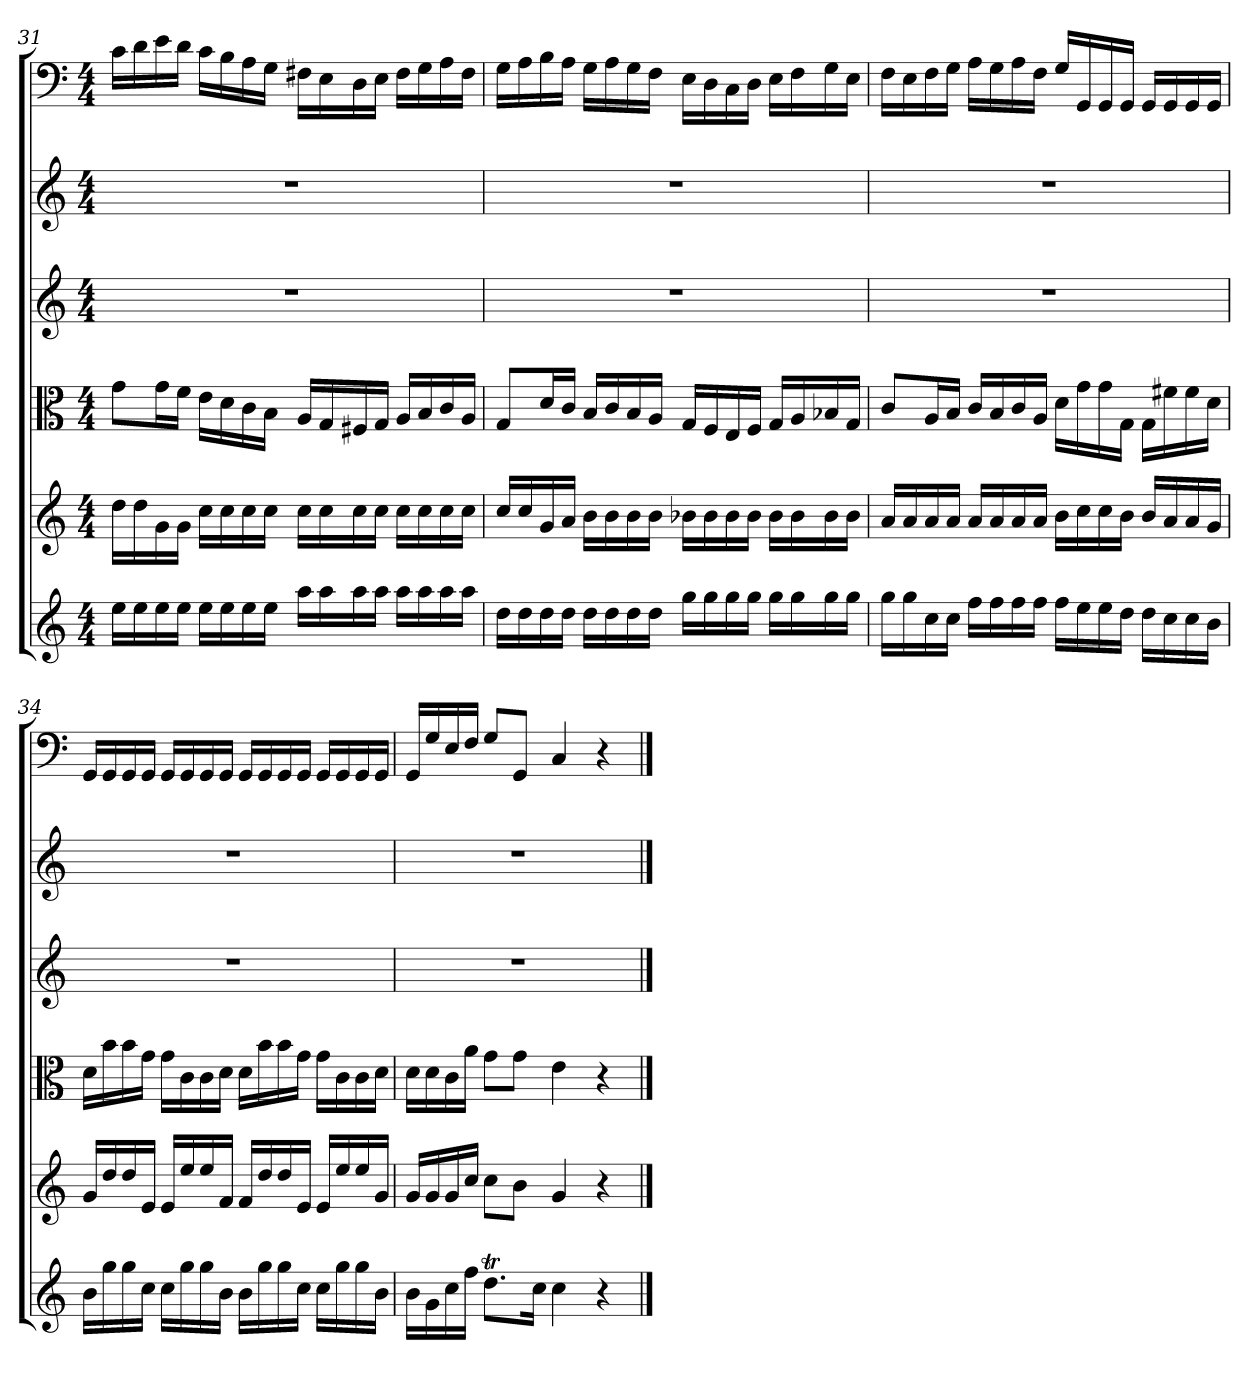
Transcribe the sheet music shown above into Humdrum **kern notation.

**kern	**kern	**kern	**kern	**kern	**kern
*part6	*part5	*part4	*part3	*part2	*part1
*staff6	*staff5	*staff4	*staff3	*staff2	*staff1
*clefG2	*clefG2	*clefC3	*clefG2	*clefG2	*clefF4
*k[]	*k[]	*k[]	*k[]	*k[]	*k[]
*C:	*C:	*C:	*C:	*C:	*C:
*M4/4	*M4/4	*M4/4	*M4/4	*M4/4	*M4/4
=31	=31	=31	=31	=31	=31
16ee\LL	16dd\LL	8g\L	1r	1r	16c\LL
16ee\	16dd\	.	.	.	16d\
16ee\	16g\	16g\L	.	.	16e\
16ee\JJ	16g\JJ	16f\JJ	.	.	16d\JJ
16ee\LL	16cc\LL	16e\LL	.	.	16c\LL
16ee\	16cc\	16d\	.	.	16B\
16ee\	16cc\	16c\	.	.	16A\
16ee\JJ	16cc\JJ	16B\JJ	.	.	16G\JJ
16aa\LL	16cc\LL	16A/LL	.	.	16F#X\LL
16aa\	16cc\	16G/	.	.	16E\
16aa\	16cc\	16F#X/	.	.	16D\
16aa\JJ	16cc\JJ	16G/JJ	.	.	16E\JJ
16aa\LL	16cc\LL	16A/LL	.	.	16F#\LL
16aa\	16cc\	16B/	.	.	16G\
16aa\	16cc\	16c/	.	.	16A\
16aa\JJ	16cc\JJ	16A/JJ	.	.	16F#\JJ
=32	=32	=32	=32	=32	=32
16dd\LL	16cc/LL	8G/L	1r	1r	16G\LL
16dd\	16cc/	.	.	.	16A\
16dd\	16g/	16d/L	.	.	16B\
16dd\JJ	16a/JJ	16c/JJ	.	.	16A\JJ
16dd\LL	16b\LL	16B/LL	.	.	16G\LL
16dd\	16b\	16c/	.	.	16A\
16dd\	16b\	16B/	.	.	16G\
16dd\JJ	16b\JJ	16A/JJ	.	.	16F\JJ
16gg\LL	16b-X\LL	16G/LL	.	.	16E\LL
16gg\	16b-\	16F/	.	.	16D\
16gg\	16b-\	16E/	.	.	16C\
16gg\JJ	16b-\JJ	16F/JJ	.	.	16D\JJ
16gg\LL	16b-\LL	16G/LL	.	.	16E\LL
16gg\	16b-\	16A/	.	.	16F\
16gg\	16b-\	16B-X/	.	.	16G\
16gg\JJ	16b-\JJ	16G/JJ	.	.	16E\JJ
=33	=33	=33	=33	=33	=33
16gg\LL	16a/LL	8c/L	1r	1r	16F\LL
16gg\	16a/	.	.	.	16E\
16cc\	16a/	16A/L	.	.	16F\
16cc\JJ	16a/JJ	16B/JJ	.	.	16G\JJ
16ff\LL	16a/LL	16c/LL	.	.	16A\LL
16ff\	16a/	16B/	.	.	16G\
16ff\	16a/	16c/	.	.	16A\
16ff\JJ	16a/JJ	16A/JJ	.	.	16F\JJ
16ff\LL	16b\LL	16d\LL	.	.	16G/LL
16ee\	16cc\	16g\	.	.	16GG/
16ee\	16cc\	16g\	.	.	16GG/
16dd\JJ	16b\JJ	16G\JJ	.	.	16GG/JJ
16dd\LL	16b/LL	16G\LL	.	.	16GG/LL
16cc\	16a/	16f#X\	.	.	16GG/
16cc\	16a/	16f#\	.	.	16GG/
16b\JJ	16g/JJ	16d\JJ	.	.	16GG/JJ
=34	=34	=34	=34	=34	=34
16b\LL	16g/LL	16d\LL	1r	1r	16GG/LL
16gg\	16dd/	16b\	.	.	16GG/
16gg\	16dd/	16b\	.	.	16GG/
16cc\JJ	16e/JJ	16g\JJ	.	.	16GG/JJ
16cc\LL	16e/LL	16g\LL	.	.	16GG/LL
16gg\	16ee/	16c\	.	.	16GG/
16gg\	16ee/	16c\	.	.	16GG/
16b\JJ	16f/JJ	16d\JJ	.	.	16GG/JJ
16b\LL	16f/LL	16d\LL	.	.	16GG/LL
16gg\	16dd/	16b\	.	.	16GG/
16gg\	16dd/	16b\	.	.	16GG/
16cc\JJ	16e/JJ	16g\JJ	.	.	16GG/JJ
16cc\LL	16e/LL	16g\LL	.	.	16GG/LL
16gg\	16ee/	16c\	.	.	16GG/
16gg\	16ee/	16c\	.	.	16GG/
16b\JJ	16g/JJ	16d\JJ	.	.	16GG/JJ
=35	=35	=35	=35	=35	=35
16b\LL	16g/LL	16d\LL	1r	1r	16GG/LL
16g\	16g/	16d\	.	.	16G/
16cc\	16g/	16c\	.	.	16E/
16ff\JJ	16cc/JJ	16a\JJ	.	.	16F/JJ
8.ddT\L	8cc\L	8g\L	.	.	8G/L
.	8b\J	8g\J	.	.	8GG/J
16cc\Jk	.	.	.	.	.
4cc\	4g/	4e\	.	.	4C/
4r	4r	4r	.	.	4r
==	==	==	==	==	==
*-	*-	*-	*-	*-	*-
